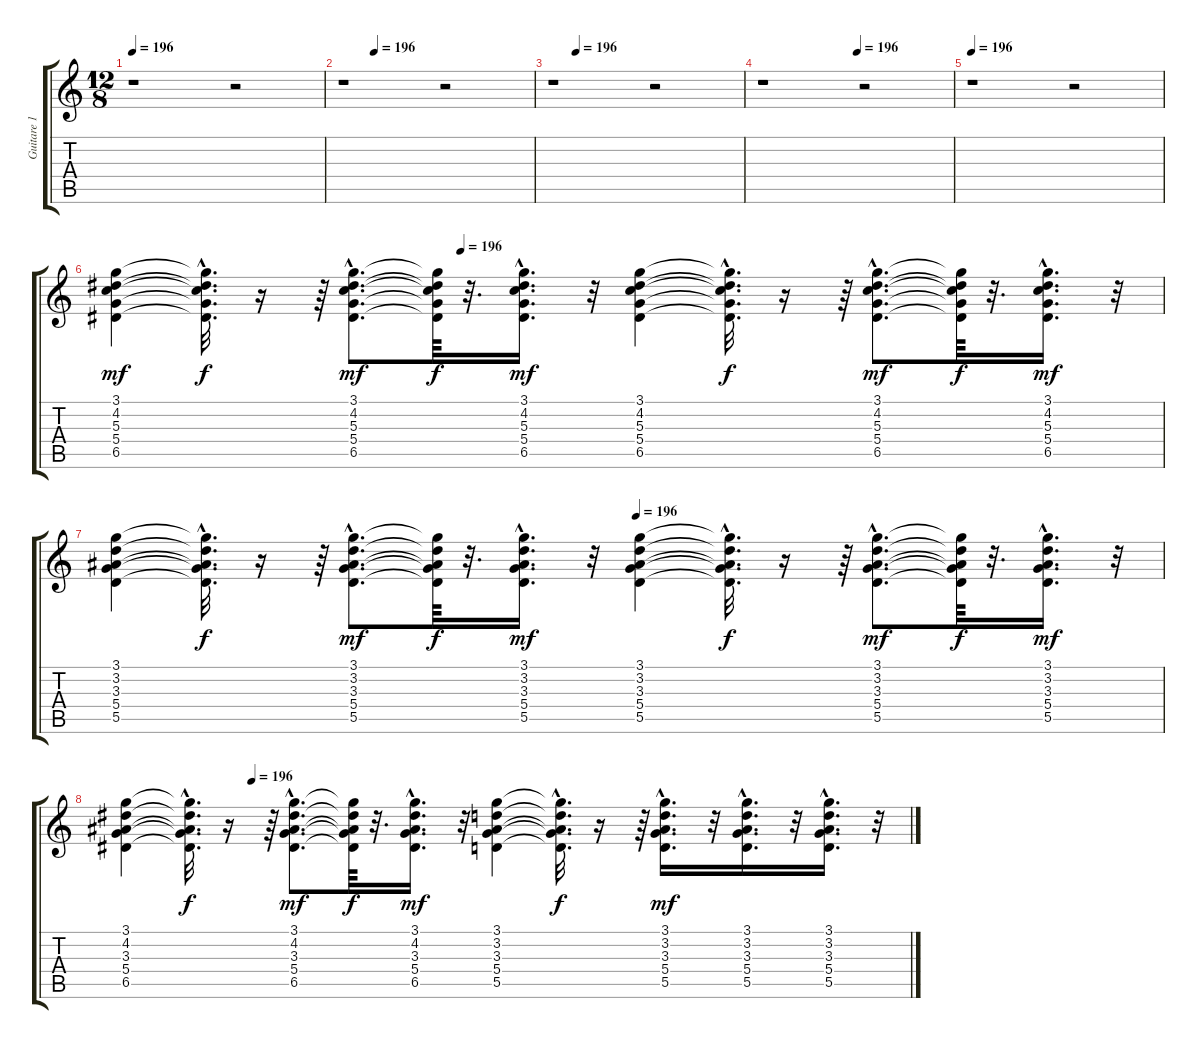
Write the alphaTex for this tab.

\track ("Guitare 1" "Guitare 1") {instrument acousticguitarnylon}
\staff {score tabs}
\tuning (E4 B3 G3 D3 A2 E2) {hide}
\ts (12 8)
\tempo 196
\clef g2
\ks c
r.1{dy f} r.2 |
\tempo (196 0.16666666666666666)
r.1 r.2 |
\tempo (196 0.125)
r.1 r.2 |
\tempo (196 0.5)
r.1 r.2 |
\tempo 196
r.1 r.2 |
\tempo (196 0.3333333333333333)
(3.1 4.2 5.3 5.4 6.5).4{dy mf} (3.1{hac t} 4.2{hac t} 5.3{hac t} 5.4{hac t} 6.5{hac t}).32{d dy f} r.16 r.64 (3.1{hac} 4.2{hac} 5.3{hac} 5.4{hac} 6.5{hac}).8{d dy mf} (3.1{t} 4.2{t} 5.3{t} 5.4{t} 6.5{t}).64{dy f} r.32{d} (3.1{hac} 4.2{hac} 5.3{hac} 5.4{hac} 6.5{hac}).16{d dy mf} r.32 (3.1 4.2 5.3 5.4 6.5).4 (3.1{hac t} 4.2{hac t} 5.3{hac t} 5.4{hac t} 6.5{hac t}).32{d dy f} r.16 r.64 (3.1{hac} 4.2{hac} 5.3{hac} 5.4{hac} 6.5{hac}).8{d dy mf} (3.1{t} 4.2{t} 5.3{t} 5.4{t} 6.5{t}).64{dy f} r.32{d} (3.1{hac} 4.2{hac} 5.3{hac} 5.4{hac} 6.5{hac}).16{d dy mf} r.32 |
\tempo (196 0.5)
(3.1 3.2 3.3 5.4 5.5).4 (3.1{hac t} 3.2{hac t} 3.3{hac t} 5.4{hac t} 5.5{hac t}).32{d dy f} r.16 r.64 (3.1{hac} 3.2{hac} 3.3{hac} 5.4{hac} 5.5{hac}).8{d dy mf} (3.1{t} 3.2{t} 3.3{t} 5.4{t} 5.5{t}).64{dy f} r.32{d} (3.1{hac} 3.2{hac} 3.3{hac} 5.4{hac} 5.5{hac}).16{d dy mf} r.32 (3.1 3.2 3.3 5.4 5.5).4 (3.1{hac t} 3.2{hac t} 3.3{hac t} 5.4{hac t} 5.5{hac t}).32{d dy f} r.16 r.64 (3.1{hac} 3.2{hac} 3.3{hac} 5.4{hac} 5.5{hac}).8{d dy mf} (3.1{t} 3.2{t} 3.3{t} 5.4{t} 5.5{t}).64{dy f} r.32{d} (3.1{hac} 3.2{hac} 3.3{hac} 5.4{hac} 5.5{hac}).16{d dy mf} r.32 |
\tempo (196 0.16666666666666666)
(3.1 4.2 3.3 5.4 6.5).4 (3.1{hac t} 4.2{hac t} 3.3{hac t} 5.4{hac t} 6.5{hac t}).32{d dy f} r.16 r.64 (3.1{hac} 4.2{hac} 3.3{hac} 5.4{hac} 6.5{hac}).8{d dy mf} (3.1{t} 4.2{t} 3.3{t} 5.4{t} 6.5{t}).64{dy f} r.32{d} (3.1{hac} 4.2{hac} 3.3{hac} 5.4{hac} 6.5{hac}).16{d dy mf} r.32 (3.1 3.2 3.3 5.4 5.5).4 (3.1{hac t} 3.2{hac t} 3.3{hac t} 5.4{hac t} 5.5{hac t}).32{d dy f} r.16 r.64 (3.1{hac} 3.2{hac} 3.3{hac} 5.4{hac} 5.5{hac}).16{d dy mf} r.32 (3.1{hac} 3.2{hac} 3.3{hac} 5.4{hac} 5.5{hac}).16{d} r.32 (3.1{hac} 3.2{hac} 3.3{hac} 5.4{hac} 5.5{hac}).16{d} r.32
